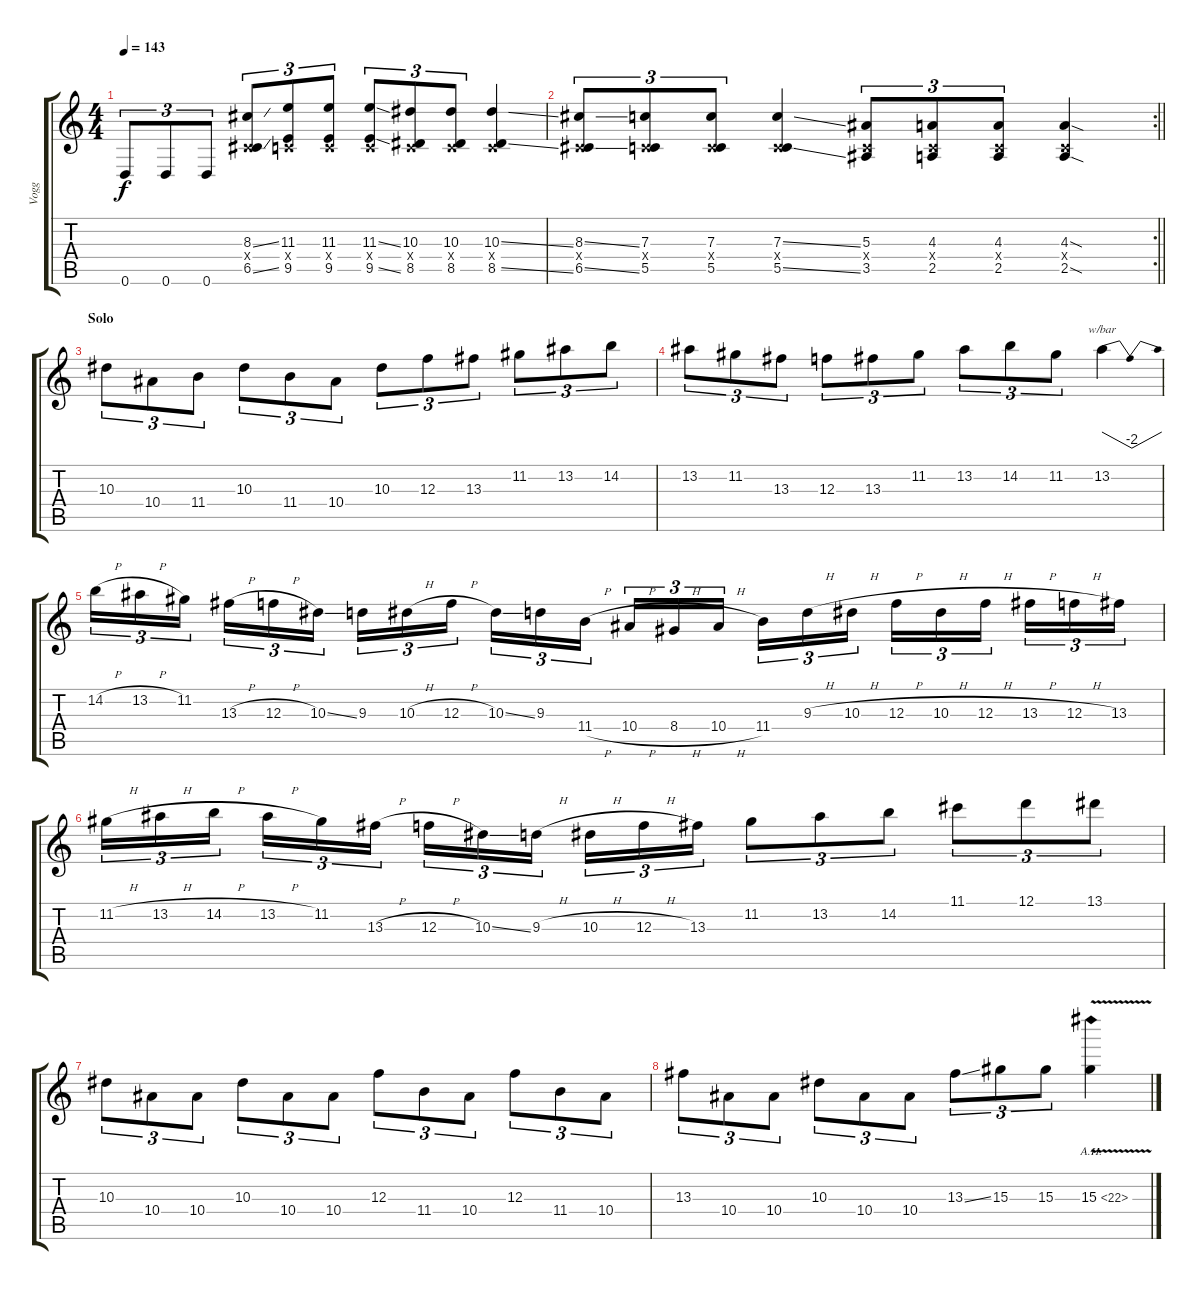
\track ("Vogg" "Vogg") {instrument distortionguitar}
\staff {score tabs}
\tuning (D4 A3 F3 C3 G2 D2) {hide}
\ts (4 4)
\tempo 143
\clef g2
\ks c
0.6.8{tu (3 2) dy f} 0.6.8{tu (3 2)} 0.6.8{tu (3 2)} (8.3{ss} 0.4{x} 6.5{ss}).8{tu (3 2)} (11.3 0.4{x} 9.5).8{tu (3 2)} (11.3 0.4{x} 9.5).8{tu (3 2)} (11.3{ss} 0.4{x} 9.5{ss}).8{tu (3 2)} (10.3 0.4{x} 8.5).8{tu (3 2)} (10.3 0.4{x} 8.5).8{tu (3 2)} (10.3{ss} 0.4{x} 8.5{ss}).4 |
\rc 2
\barLineRight lightlight
(8.3{ss} 0.4{x} 6.5{ss}).8{tu (3 2)} (7.3 0.4{x} 5.5).8{tu (3 2)} (7.3 0.4{x} 5.5).8{tu (3 2)} (7.3{ss} 0.4{x} 5.5{ss}).4 (5.3 0.4{x} 3.5).8{tu (3 2)} (4.3 0.4{x} 2.5).8{tu (3 2)} (4.3 0.4{x} 2.5).8{tu (3 2)} (4.3{sod} 0.4{x} 2.5{sod}).4 |
\section ("" "Solo")
10.3.8{tu (3 2)} 10.4.8{tu (3 2)} 11.4.8{tu (3 2)} 10.3.8{tu (3 2)} 11.4.8{tu (3 2)} 10.4.8{tu (3 2)} 10.3.8{tu (3 2)} 12.3.8{tu (3 2)} 13.3.8{tu (3 2)} 11.2.8{tu (3 2)} 13.2.8{tu (3 2)} 14.2.8{tu (3 2)} |
13.2.8{tu (3 2)} 11.2.8{tu (3 2)} 13.3.8{tu (3 2)} 12.3.8{tu (3 2)} 13.3.8{tu (3 2)} 11.2.8{tu (3 2)} 13.2.8{tu (3 2)} 14.2.8{tu (3 2)} 11.2.8{tu (3 2)} 13.2.4{tbe (dip default 0 0 30 -8 60 0)} |
14.2{h}.16{tu (3 2)} 13.2{h}.16{tu (3 2)} 11.2.16{tu (3 2) beam splitsecondary} 13.3{h}.16{tu (3 2)} 12.3{h}.16{tu (3 2)} 10.3{ss}.16{tu (3 2)} 9.3.16{tu (3 2)} 10.3{h}.16{tu (3 2)} 12.3{h}.16{tu (3 2) beam splitsecondary} 10.3{ss}.16{tu (3 2)} 9.3.16{tu (3 2)} 11.4{h}.16{tu (3 2)} 10.4{h}.16{tu (3 2)} 8.4{h}.16{tu (3 2)} 10.4{h}.16{tu (3 2) beam splitsecondary} 11.4.16{tu (3 2)} 9.3{h}.16{tu (3 2)} 10.3{h}.16{tu (3 2)} 12.3{h}.16{tu (3 2)} 10.3{h}.16{tu (3 2)} 12.3{h}.16{tu (3 2) beam splitsecondary} 13.3{h}.16{tu (3 2)} 12.3{h}.16{tu (3 2)} 13.3.16{tu (3 2)} |
11.2{h}.16{tu (3 2)} 13.2{h}.16{tu (3 2)} 14.2{h}.16{tu (3 2) beam splitsecondary} 13.2{h}.16{tu (3 2)} 11.2.16{tu (3 2)} 13.3{h}.16{tu (3 2)} 12.3{h}.16{tu (3 2)} 10.3{ss}.16{tu (3 2)} 9.3{h}.16{tu (3 2) beam splitsecondary} 10.3{h}.16{tu (3 2)} 12.3{h}.16{tu (3 2)} 13.3.16{tu (3 2)} 11.2.8{tu (3 2)} 13.2.8{tu (3 2)} 14.2.8{tu (3 2)} 11.1.8{tu (3 2)} 12.1.8{tu (3 2)} 13.1.8{tu (3 2)} |
10.3.8{tu (3 2)} 10.4.8{tu (3 2)} 10.4.8{tu (3 2)} 10.3.8{tu (3 2)} 10.4.8{tu (3 2)} 10.4.8{tu (3 2)} 12.3.8{tu (3 2)} 11.4.8{tu (3 2)} 10.4.8{tu (3 2)} 12.3.8{tu (3 2)} 11.4.8{tu (3 2)} 10.4.8{tu (3 2)} |
13.3.8{tu (3 2)} 10.4.8{tu (3 2)} 10.4.8{tu (3 2)} 10.3.8{tu (3 2)} 10.4.8{tu (3 2)} 10.4.8{tu (3 2)} 13.3{ss}.8{tu (3 2)} 15.3.8{tu (3 2)} 15.3.8{tu (3 2)} 15.3{ah 7 v}.4
